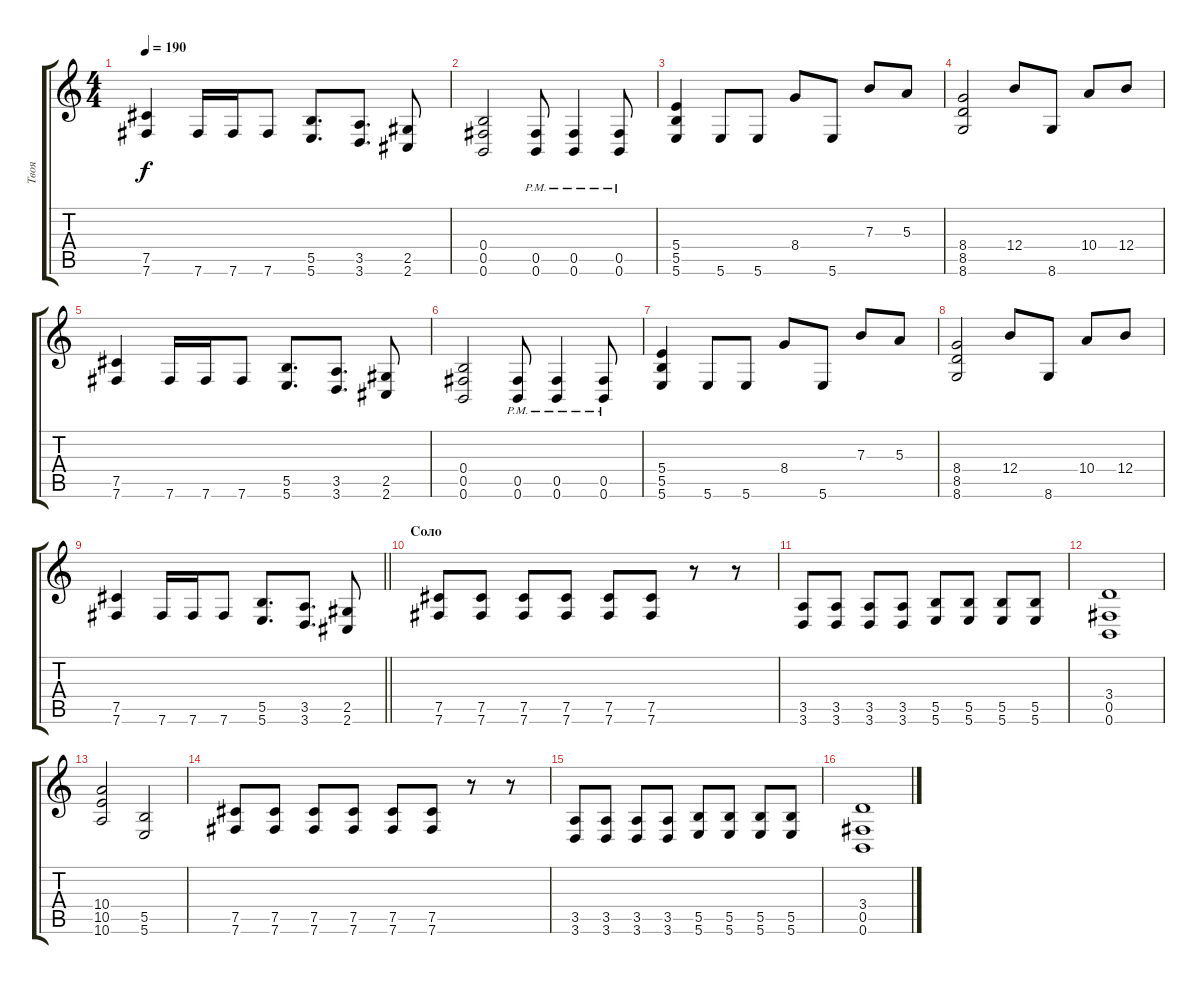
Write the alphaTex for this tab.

\track ("Твоя" "Твоя") {instrument overdrivenguitar}
\staff {score tabs}
\tuning (Db4 Ab3 E3 B2 Gb2 B1) {hide}
\ts (4 4)
\tempo 190
\clef g2
\ks c
(7.5 7.6).4{dy f} 7.6.16 7.6.16 7.6.8 (5.5 5.6).8{d} (3.5 3.6).8{d} (2.5 2.6).8 |
(0.4 0.5 0.6).2 (0.5{pm} 0.6{pm}).8 (0.5{pm} 0.6{pm}).4 (0.5{pm} 0.6{pm}).8 |
(5.4 5.5 5.6).4 5.6.8 5.6.8 8.4.8 5.6.8 7.3.8 5.3.8 |
(8.4 8.5 8.6).2 12.4.8 8.6.8 10.4.8 12.4.8 |
(7.5 7.6).4 7.6.16 7.6.16 7.6.8 (5.5 5.6).8{d} (3.5 3.6).8{d} (2.5 2.6).8 |
(0.4 0.5 0.6).2 (0.5{pm} 0.6{pm}).8 (0.5{pm} 0.6{pm}).4 (0.5{pm} 0.6{pm}).8 |
(5.4 5.5 5.6).4 5.6.8 5.6.8 8.4.8 5.6.8 7.3.8 5.3.8 |
(8.4 8.5 8.6).2 12.4.8 8.6.8 10.4.8 12.4.8 |
\barLineRight lightlight
(7.5 7.6).4 7.6.16 7.6.16 7.6.8 (5.5 5.6).8{d} (3.5 3.6).8{d} (2.5 2.6).8 |
\section ("" "Соло")
(7.5 7.6).8 (7.5 7.6).8 (7.5 7.6).8 (7.5 7.6).8 (7.5 7.6).8 (7.5 7.6).8 r.8 r.8 |
(3.5 3.6).8 (3.5 3.6).8 (3.5 3.6).8 (3.5 3.6).8 (5.5 5.6).8 (5.5 5.6).8 (5.5 5.6).8 (5.5 5.6).8 |
(3.4 0.5 0.6).1 |
(10.4 10.5 10.6).2 (5.5 5.6).2 |
(7.5 7.6).8 (7.5 7.6).8 (7.5 7.6).8 (7.5 7.6).8 (7.5 7.6).8 (7.5 7.6).8 r.8 r.8 |
(3.5 3.6).8 (3.5 3.6).8 (3.5 3.6).8 (3.5 3.6).8 (5.5 5.6).8 (5.5 5.6).8 (5.5 5.6).8 (5.5 5.6).8 |
(3.4 0.5 0.6).1
